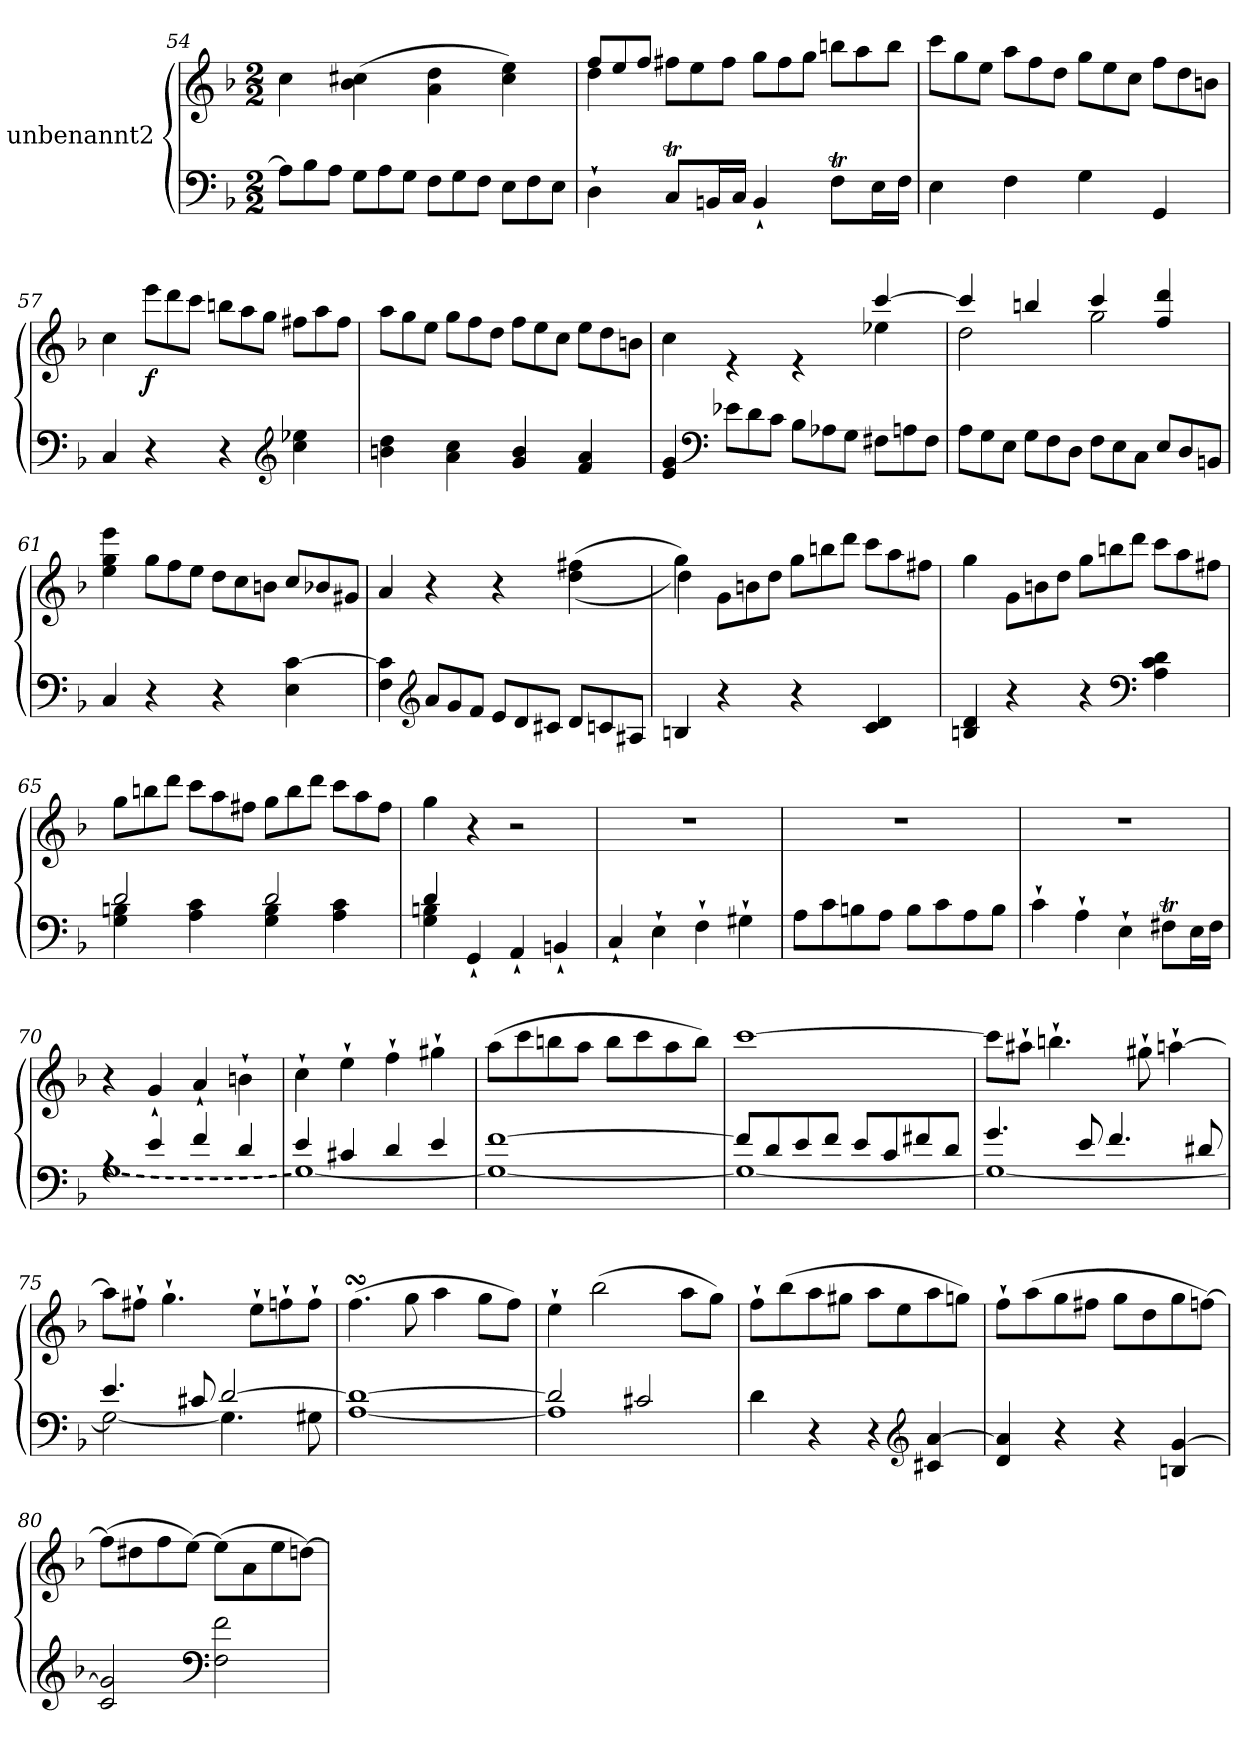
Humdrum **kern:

**kern	**kern	**dynam
*part1	*part1	*part1
*staff2	*staff1	*staff1/2
*I"unbenannt2	*	*
*clefF4	*clefG2	*
*k[b-]	*k[b-]	*
*M2/2	*M2/2	*
*Xtuplet	*	*
=54	=54	=54
12A\L]	4cc\	.
12B-\	.	.
12A\J	.	.
12G\L	(>4b-\ 4cc#X\	.
12A\	.	.
12G\J	.	.
12F\L	4a\ 4dd\	.
12G\	.	.
12F\J	.	.
12E\L	4cc#\ 4ee\)	.
12F\	.	.
12E\J	.	.
=55	=55	=55
*	*Xtuplet	*
*	*^	*
4D`\	12ff/L	4dd\	.
.	12ee/	.	.
.	12ff/J	.	.
8CT/L	12ff#X\L	2.ryy	.
.	12ee\	.	.
16BBn/L	.	.	.
.	12ff#\J	.	.
16C/JJ	.	.	.
4BB`/	12gg\L	.	.
.	12ff#\	.	.
.	12gg\J	.	.
8FT\L	12bbn\L	.	.
.	12aa\	.	.
16E\L	.	.	.
.	12bb\J	.	.
16F\JJ	.	.	.
*	*v	*v	*
=56	=56	=56
4E\	12ccc\L	.
.	12gg\	.
.	12ee\J	.
4F\	12aa\L	.
.	12ff\	.
.	12dd\J	.
4G\	12gg\L	.
.	12ee\	.
.	12cc\J	.
4GG/	12ff\L	.
.	12dd\	.
.	12bn\J	.
!!LO:LB:g=z
=57	=57	=57
4C/	4cc\	.
!	!	!LO:DY:b
4r	12eee\L	f
.	12ddd\	.
.	12ccc\J	.
4r	12bbn\L	.
.	12aa\	.
.	12gg\J	.
*clefG2	*	*
4cc\ 4ee-X\	12ff#X\L	.
.	12aa\	.
.	12ff#\J	.
=58	=58	=58
4bn\ 4dd\	12aa\L	.
.	12gg\	.
.	12ee\J	.
4a\ 4cc\	12gg\L	.
.	12ff\	.
.	12dd\J	.
4g/ 4b/	12ff\L	.
.	12ee\	.
.	12cc\J	.
4f/ 4a/	12ee\L	.
.	12dd\	.
.	12bn\J	.
=59	=59	=59
*	*^	*
4e/ 4g/	4cc\	2.ryy	.
*clefF4	*	*	*
12e-X\L	4re	.	.
12d\	.	.	.
12c\J	.	.	.
12B-\L	4re	.	.
12A-X\	.	.	.
12G\J	.	.	.
12F#X\L	[4ccc/	4ee-X\	.
12An\	.	.	.
12F#\J	.	.	.
=60	=60	=60	=60
12A\L	4ccc/]	2dd\	.
12G\	.	.	.
12E\J	.	.	.
12G\L	4bbn/	.	.
12F\	.	.	.
12D\J	.	.	.
12F\L	4ccc/	2gg\	.
12E\	.	.	.
12C\J	.	.	.
12E/L	4ff/ 4ddd/	.	.
12D/	.	.	.
12BBn/J	.	.	.
*	*v	*v	*
!!LO:PB:g=z
=61	=61	=61
4C/	4ee\ 4gg\ 4eee\	.
4r	12gg\L	.
.	12ff\	.
.	12ee\J	.
4r	12dd\L	.
.	12cc\	.
.	12bn\J	.
4E\ [4c\	12cc/L	.
.	12b-X/	.
.	12g#X/J	.
=62	=62	=62
4F\ 4c\]	4a/	.
*clefG2	*	*
12a/L	4r	.
12g/	.	.
12f/J	.	.
12e/L	4r	.
12d/	.	.
12c#X/J	.	.
12d/L	(>(<4dd\ 4ff#X\	.
12cn/	.	.
12A#X/J	.	.
=63	=63	=63
*	*^	*
4Bn/	4gg\))	4dd\	.
4r	12g\L	2.ryy	.
.	12bn\	.	.
.	12dd\J	.	.
4r	12gg\L	.	.
.	12bbn\	.	.
.	12ddd\J	.	.
4c/ 4d/	12ccc\L	.	.
.	12aa\	.	.
.	12ff#X\J	.	.
*	*v	*v	*
=64	=64	=64
4Bn/ 4d/	4gg\	.
4r	12g\L	.
.	12bn\	.
.	12dd\J	.
4r	12gg\L	.
.	12bbn\	.
.	12ddd\J	.
*clefF4	*	*
4A\ 4c\ 4d\	12ccc\L	.
.	12aa\	.
.	12ff#X\J	.
!!LO:LB:g=z
=65	=65	=65
*^	*	*
2d/	4G\ 4Bn\	12gg\L	.
.	.	12bbn\	.
.	.	12ddd\J	.
.	4A\ 4c\	12ccc\L	.
.	.	12aa\	.
.	.	12ff#X\J	.
2d/	4G\ 4B\	12gg\L	.
.	.	12bb\	.
.	.	12ddd\J	.
.	4A\ 4c\	12ccc\L	.
.	.	12aa\	.
.	.	12ff#\J	.
=66	=66	=66	=66
4d/	4G\ 4Bn\	4gg\	.
4GG`/	2.ryy	4r	.
4AA`/	.	2r	.
4BBn`/	.	.	.
*v	*v	*	*
=67	=67	=67
4C`/	1r	.
4E`\	.	.
4F`\	.	.
4G#X`\	.	.
=68	=68	=68
8A\L	1r	.
8c\	.	.
8Bn\	.	.
8A\J	.	.
8B\L	.	.
8c\	.	.
8A\	.	.
8B\J	.	.
=69	=69	=69
4c`\	1r	.
4A`\	.	.
4E`\	.	.
8F#Xt\L	.	.
16E\L	.	.
16F#\JJ	.	.
=70	=70	=70
*^	*	*
!	!LO:T:dash	!	!
4rA	[1G	4r	.
4e/	.	4g`/	.
4f/	.	4a`/	.
4d/	.	4bn`\	.
!!LO:LB:g=z
=71	=71	=71	=71
4e/	1G_	4cc`\	.
4c#X/	.	4ee`\	.
4d/	.	4ff`\	.
4e/	.	4gg#X`\	.
=72	=72	=72	=72
[1f	1G_	(>8aa\L	.
.	.	8ccc\	.
.	.	8bbn\	.
.	.	8aa\J	.
.	.	8bb\L	.
.	.	8ccc\	.
.	.	8aa\	.
.	.	8bb\J)	.
=73	=73	=73	=73
8f/L]	1G_	[1ccc	.
8d/	.	.	.
8e/	.	.	.
8f/J	.	.	.
8e/L	.	.	.
8c/	.	.	.
8f#X/	.	.	.
8d/J	.	.	.
=74	=74	=74	=74
4.g/	1G_	8ccc\L]	.
.	.	8aa#X`\J	.
.	.	4.bbn`\	.
8e/	.	.	.
4.f/	.	.	.
.	.	8gg#X`\	.
.	.	[4aan`\	.
8d#X/	.	.	.
!!LO:LB:g=z
=75	=75	=75	=75
4.e/	2G\_	8aa\L]	.
.	.	8ff#X`\J	.
.	.	4.gg`\	.
8c#X/	.	.	.
[2d/	4.G\]	.	.
.	.	8ee`\L	.
.	.	8ffn`\	.
.	8G#X\	8ff`\J	.
=76	=76	=76	=76
1d_	[1A	(>4.ffsSSs\	.
.	.	8gg\	.
.	.	4aa\	.
.	.	8gg\L	.
.	.	8ff\J)	.
=77	=77	=77	=77
2d/]	1A]	4ee`\	.
.	.	(>2bb-\	.
2c#X/	.	.	.
.	.	8aa\L	.
.	.	8gg\J)	.
*v	*v	*	*
=78	=78	=78
4d\	8ff`\L	.
.	(>8bb-\	.
4r	8aa\	.
.	8gg#X\J	.
4r	8aa\L	.
.	8ee\	.
*clefG2	*	*
4c#X/ [4a/	8aa\	.
.	8ggn\J)	.
=79	=79	=79
4d/ 4a/]	8ff`\L	.
.	(>8aa\	.
4r	8gg\	.
.	8ff#X\J	.
4r	8gg\L	.
.	8dd\	.
4Bn/ [4g/	8gg\	.
.	[8ffn\J)	.
!!LO:LB:g=z
=80	=80	=80
2c/ 2g/]	(>8ff\L]	.
.	8dd#X\	.
.	8ff\	.
.	[8ee\J)	.
*clefF4	*	*
2F\ 2f\	(>8ee\L]	.
.	8a\	.
.	8ee\	.
.	[8ddn\J)	.
=	=	=
*-	*-	*-
